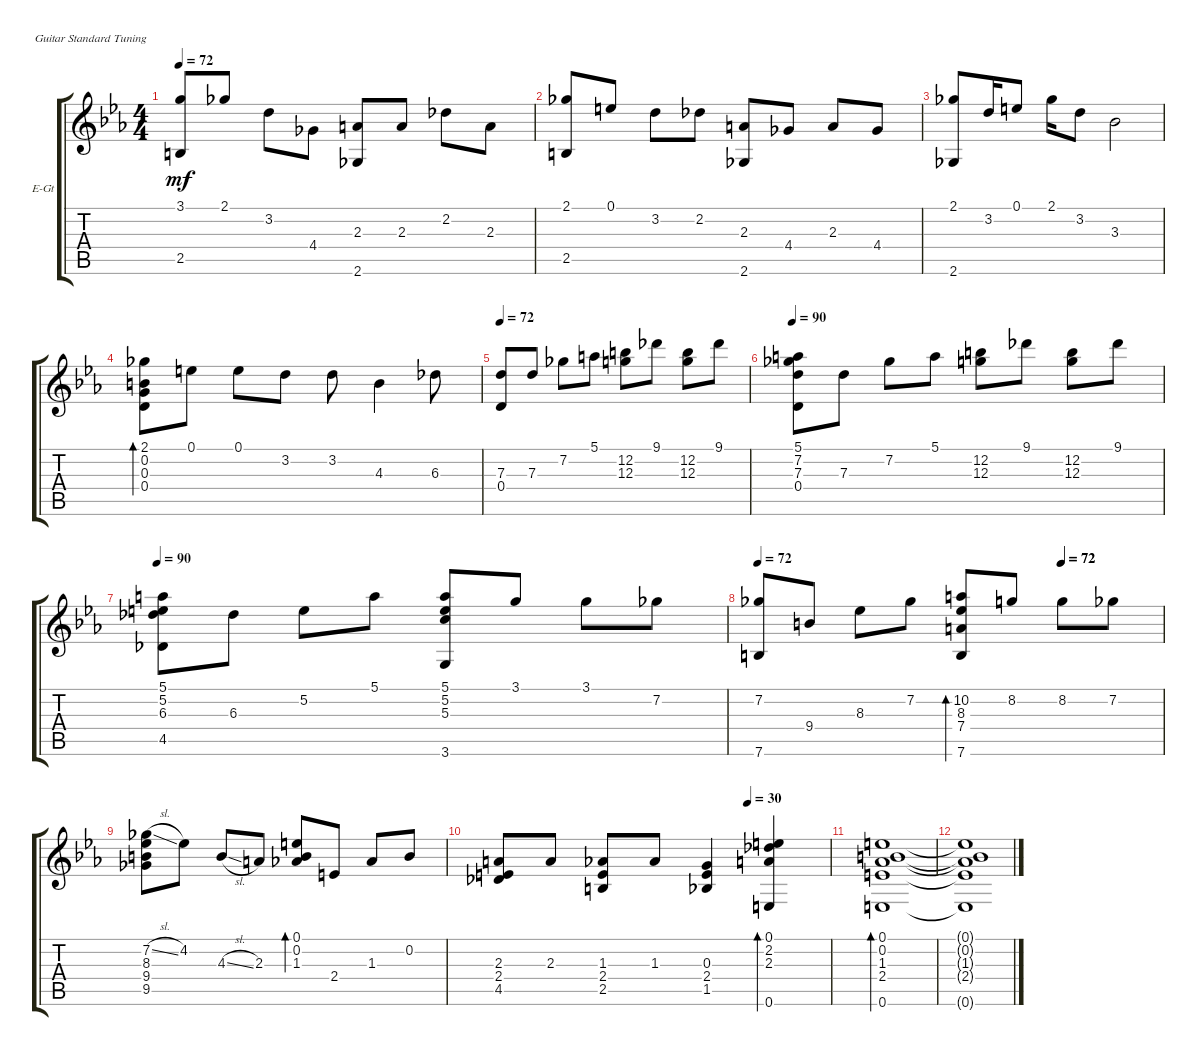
\bracketExtendMode groupsimilarinstruments
\firstSystemTrackNameOrientation horizontal
\otherSystemsTrackNameOrientation horizontal
\track ("Fingerstyle" "E-Gt") {instrument electricguitarclean}
\staff {score tabs}
\tuning (E4 B3 G3 D3 A2 E2)
\ts (4 4)
\tempo 72
\clef g2
\ks eb
(3.1 2.5).8{dy mf} 2.1.8 3.2.8 4.4.8 (2.3 2.6).8 2.3.8 2.2.8 2.3.8 |
(2.5 2.1).8 0.1.8 3.2.8 2.2.8 (2.3 2.6).8 4.4.8 2.3.8 4.4.8 |
(2.6 2.1).8 3.2.16 0.1.8 2.1.16 3.2.8 3.3.2 |
(2.1 0.2 0.3 0.4).8{bd 109} 0.1.8 0.1.8 3.2.8 3.2.8 4.3.4 6.3.8 |
\tempo 72
(7.3 0.4).8 7.3.8 7.2.8 5.1.8 (12.2 12.3).8 9.1.8 (12.2 12.3).8 9.1.8 |
\tempo 90
(7.3 0.4 7.2 5.1).8 7.3.8 7.2.8 5.1.8 (12.2 12.3).8 9.1.8 (12.2 12.3).8 9.1.8 |
\tempo 90
(4.5 6.3 5.2 5.1).8 6.3.8 5.2.8 5.1.8 (5.1 5.2 5.3 3.6).8 3.1.8 3.1.8 7.2.8 |
\tempo 72
\tempo (72 0.7499)
\tempo (72 0.75)
(7.2 7.6).8 9.4.8 8.3.8 7.2.8 (10.2 8.3 7.4 7.6).8{bd 107} 8.2.8 8.2.8 7.2.8 |
(7.2{sl} 8.3 9.4 9.5).8 4.2.8 4.3{sl}.8 2.3.8 (1.3 0.2 0.1).8{bd 107} 2.4.8 1.3.8 0.2.8 |
\tempo (30 0.7499)
(2.3 2.4 4.5).8 2.3.8 (1.3 2.4 2.5).8 1.3.8 (0.3 2.4 1.5).4 (0.1 2.2 2.3 0.6).4{bd 108} |
(0.6 2.4 1.3 0.2 0.1).1{bd 237} |
(0.2{t} 1.3{t} 2.4{t} 0.6{t} 0.1{t}).1
